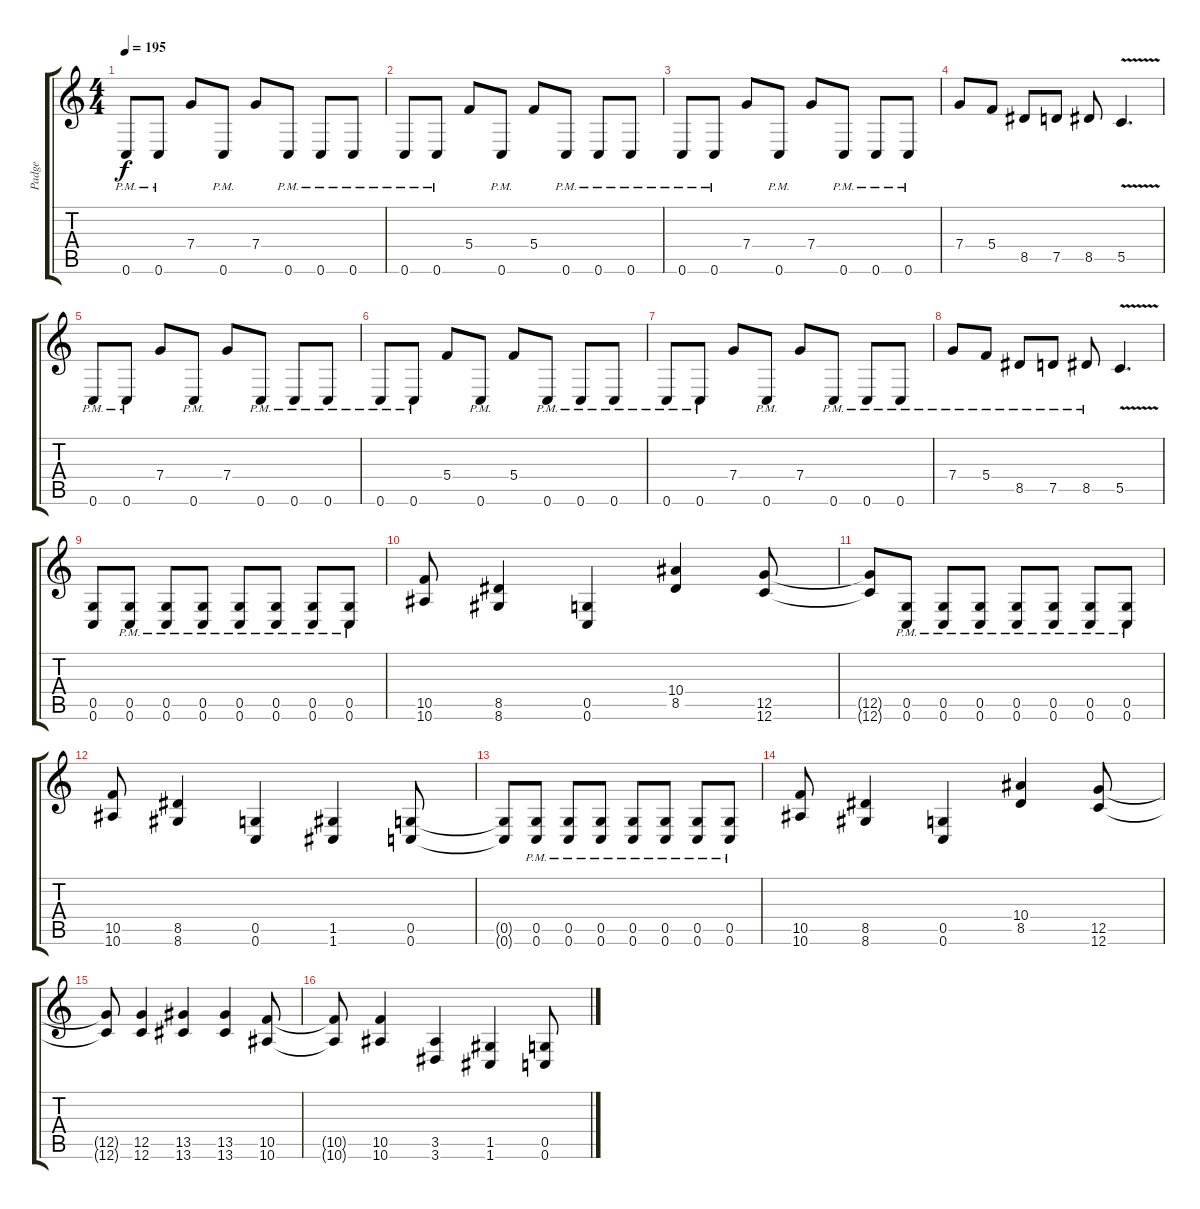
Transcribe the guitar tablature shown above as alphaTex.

\track ("Padge" "Padge") {instrument overdrivenguitar}
\staff {score tabs}
\tuning (D4 A3 F3 C3 G2 C2) {hide}
\ts (4 4)
\tempo 195
\clef g2
\ks c
0.6{pm}.8{dy f} 0.6{pm}.8 7.4.8 0.6{pm}.8 7.4.8 0.6{pm}.8 0.6{pm}.8 0.6{pm}.8 |
0.6{pm}.8 0.6{pm}.8 5.4.8 0.6{pm}.8 5.4.8 0.6{pm}.8 0.6{pm}.8 0.6{pm}.8 |
0.6{pm}.8 0.6{pm}.8 7.4.8 0.6{pm}.8 7.4.8 0.6{pm}.8 0.6{pm}.8 0.6{pm}.8 |
7.4.8 5.4.8 8.5.8 7.5.8 8.5.8 5.5{v}.4{d} |
0.6{pm}.8 0.6{pm}.8 7.4.8 0.6{pm}.8 7.4.8 0.6{pm}.8 0.6{pm}.8 0.6{pm}.8 |
0.6{pm}.8 0.6{pm}.8 5.4.8 0.6{pm}.8 5.4.8 0.6{pm}.8 0.6{pm}.8 0.6{pm}.8 |
0.6{pm}.8 0.6{pm}.8 7.4.8 0.6{pm}.8 7.4.8 0.6{pm}.8 0.6{pm}.8 0.6{pm}.8 |
7.4{pm}.8 5.4{pm}.8 8.5{pm}.8 7.5{pm}.8 8.5{pm}.8 5.5{v}.4{d} |
(0.5 0.6).8 (0.5{pm} 0.6{pm}).8 (0.5{pm} 0.6{pm}).8 (0.5{pm} 0.6{pm}).8 (0.5{pm} 0.6{pm}).8 (0.5{pm} 0.6{pm}).8 (0.5{pm} 0.6{pm}).8 (0.5{pm} 0.6{pm}).8 |
(10.5 10.6).8 (8.5 8.6).4 (0.5 0.6).4 (10.4 8.5).4 (12.5 12.6).8 |
(12.5{t} 12.6{t}).8 (0.5{pm} 0.6{pm}).8 (0.5{pm} 0.6{pm}).8 (0.5{pm} 0.6{pm}).8 (0.5{pm} 0.6{pm}).8 (0.5{pm} 0.6{pm}).8 (0.5{pm} 0.6{pm}).8 (0.5{pm} 0.6{pm}).8 |
(10.5 10.6).8 (8.5 8.6).4 (0.5 0.6).4 (1.5 1.6).4 (0.5 0.6).8 |
(0.5{t} 0.6{t}).8 (0.5{pm} 0.6{pm}).8 (0.5{pm} 0.6{pm}).8 (0.5{pm} 0.6{pm}).8 (0.5{pm} 0.6{pm}).8 (0.5{pm} 0.6{pm}).8 (0.5{pm} 0.6{pm}).8 (0.5{pm} 0.6{pm}).8 |
(10.5 10.6).8 (8.5 8.6).4 (0.5 0.6).4 (10.4 8.5).4 (12.5 12.6).8 |
(12.5{t} 12.6{t}).8 (12.5 12.6).4 (13.5 13.6).4 (13.5 13.6).4 (10.5 10.6).8 |
(10.5{t} 10.6{t}).8 (10.5 10.6).4 (3.5 3.6).4 (1.5 1.6).4 (0.5 0.6).8
